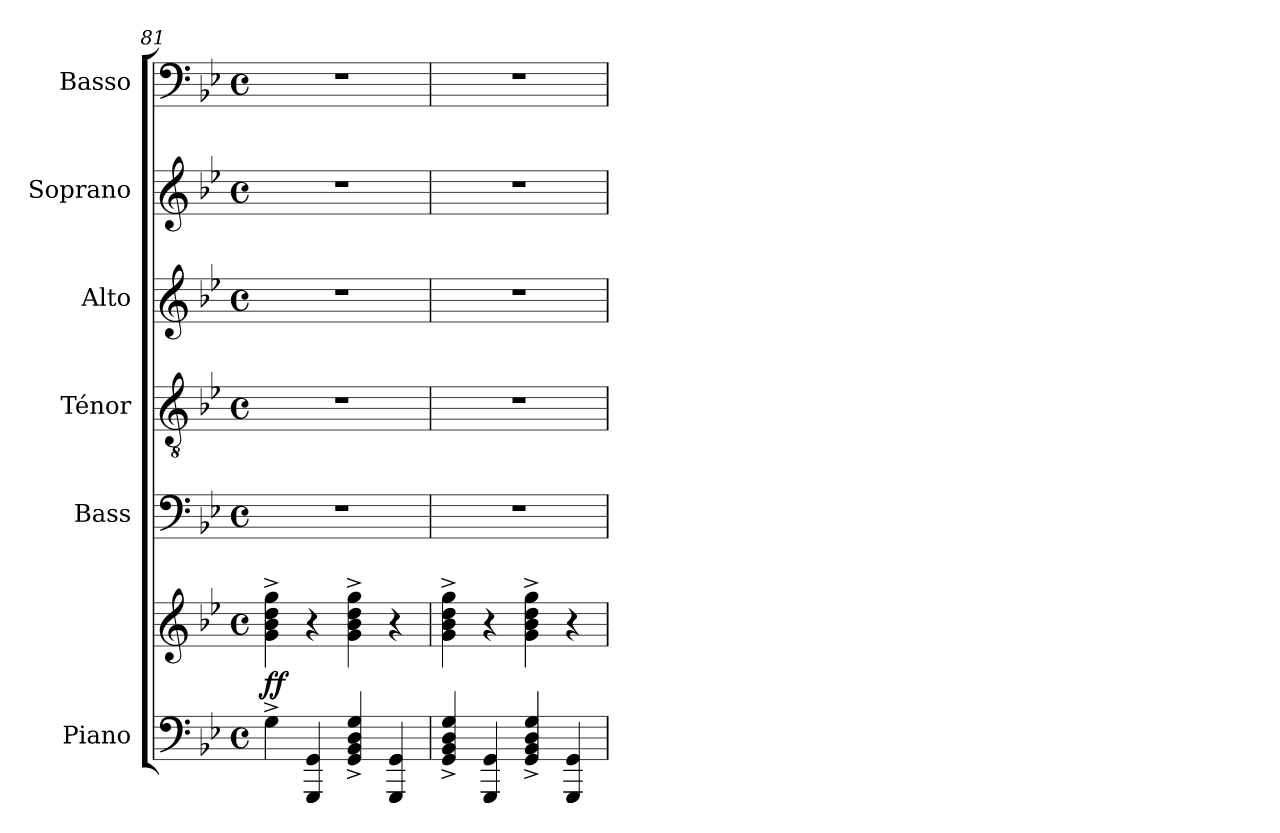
**kern	**kern	**dynam	**kern	**kern	**kern	**kern	**kern
*part6	*part6	*part6	*part5	*part4	*part3	*part2	*part1
*staff7	*staff6	*staff6/7	*staff5	*staff4	*staff3	*staff2	*staff1
*I"Piano	*	*	*I"Bass	*I"Ténor	*I"Alto	*I"Soprano	*I"Basso
*I'Pno.	*	*	*I'B.	*I'T.	*I'A.	*I'S.	*I'B
*clefF4	*clefG2	*	*clefF4	*clefGv2	*clefG2	*clefG2	*clefF4
*k[b-e-]	*k[b-e-]	*	*k[b-e-]	*k[b-e-]	*k[b-e-]	*k[b-e-]	*k[b-e-]
*M4/4	*M4/4	*	*M4/4	*M4/4	*M4/4	*M4/4	*M4/4
*met(c)	*met(c)	*	*met(c)	*met(c)	*met(c)	*met(c)	*met(c)
=81	=81	=81	=81	=81	=81	=81	=81
!	!	!LO:DY:b	!	!	!	!	!
4G^\	4g\^ 4b-\^ 4dd\^ 4gg\^	ff	1r	1r	1r	1r	1r
4GGG/ 4GG/	4r	.	.	.	.	.	.
4GG/^ 4BB-/^ 4D/^ 4G/^	4g\^ 4b-\^ 4dd\^ 4gg\^	.	.	.	.	.	.
4GGG/ 4GG/	4r	.	.	.	.	.	.
=82	=82	=82	=82	=82	=82	=82	=82
4GG/^ 4BB-/^ 4D/^ 4G/^	4g\^ 4b-\^ 4dd\^ 4gg\^	.	1r	1r	1r	1r	1r
4GGG/ 4GG/	4r	.	.	.	.	.	.
4GG/^ 4BB-/^ 4D/^ 4G/^	4g\^ 4b-\^ 4dd\^ 4gg\^	.	.	.	.	.	.
4GGG/ 4GG/	4r	.	.	.	.	.	.
=	=	=	=	=	=	=	=
*-	*-	*-	*-	*-	*-	*-	*-
